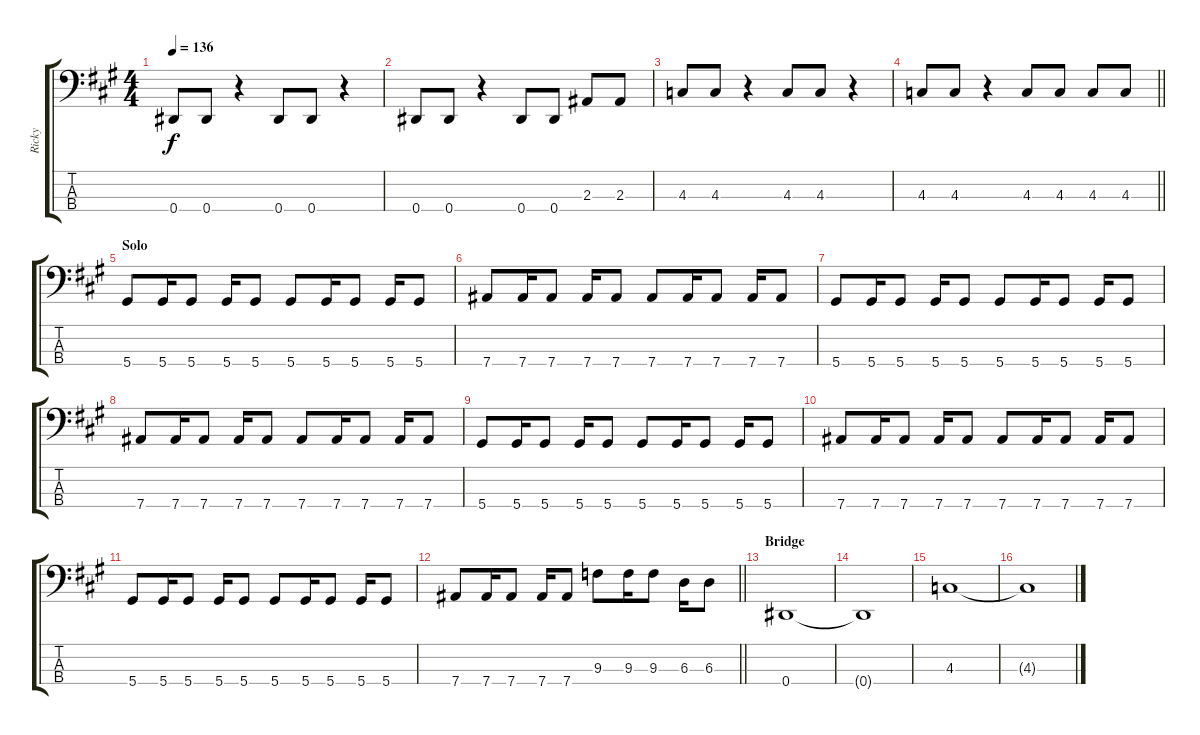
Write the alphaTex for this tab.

\track ("Ricky" "Ricky") {instrument electricbasspick}
\staff {score tabs}
\tuning (Gb2 Db2 Ab1 Eb1) {hide}
\ts (4 4)
\tempo 136
\clef f4
\ks a
0.4.8{dy f} 0.4.8 r.4 0.4.8 0.4.8 r.4 |
0.4.8 0.4.8 r.4 0.4.8 0.4.8 2.3.8 2.3.8 |
4.3.8 4.3.8 r.4 4.3.8 4.3.8 r.4 |
\barLineRight lightlight
4.3.8 4.3.8 r.4 4.3.8 4.3.8 4.3.8 4.3.8 |
\section ("" "Solo")
5.4.8 5.4.16 5.4.8 5.4.16 5.4.8 5.4.8 5.4.16 5.4.8 5.4.16 5.4.8 |
7.4.8 7.4.16 7.4.8 7.4.16 7.4.8 7.4.8 7.4.16 7.4.8 7.4.16 7.4.8 |
5.4.8 5.4.16 5.4.8 5.4.16 5.4.8 5.4.8 5.4.16 5.4.8 5.4.16 5.4.8 |
7.4.8 7.4.16 7.4.8 7.4.16 7.4.8 7.4.8 7.4.16 7.4.8 7.4.16 7.4.8 |
5.4.8 5.4.16 5.4.8 5.4.16 5.4.8 5.4.8 5.4.16 5.4.8 5.4.16 5.4.8 |
7.4.8 7.4.16 7.4.8 7.4.16 7.4.8 7.4.8 7.4.16 7.4.8 7.4.16 7.4.8 |
5.4.8 5.4.16 5.4.8 5.4.16 5.4.8 5.4.8 5.4.16 5.4.8 5.4.16 5.4.8 |
\barLineRight lightlight
7.4.8 7.4.16 7.4.8 7.4.16 7.4.8 9.3.8 9.3.16 9.3.8 6.3.16 6.3.8 |
\section ("" "Bridge")
0.4.1 |
0.4{t}.1 |
4.3.1 |
4.3{t}.1
